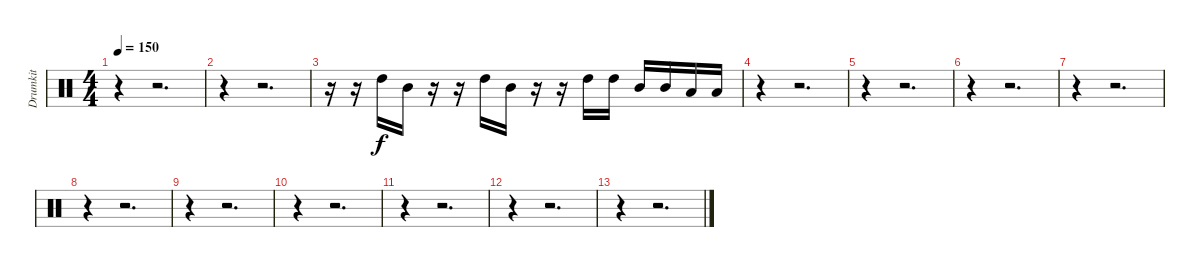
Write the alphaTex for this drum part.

\track ("Drumkit" "Drumkit") {instrument percussion}
\staff {score}
\articulation defaults
\ts (4 4)
\tempo 150
\clef neutral
\ks c
r.4{dy f} r.2{d} |
r.4 r.2{d} |
r.16 r.16 "High Tom (hit)".16 "Mid Tom (hit)".16 r.16 r.16 "High Tom (hit)".16 "Mid Tom (hit)".16 r.16 r.16 "High Tom (hit)".16 "High Tom (hit)".16 "Mid Tom (hit)".16 "Mid Tom (hit)".16 "Low Tom (hit)".16 "Low Tom (hit)".16 |
r.4 r.2{d} |
r.4 r.2{d} |
r.4 r.2{d} |
r.4 r.2{d} |
r.4 r.2{d} |
r.4 r.2{d} |
r.4 r.2{d} |
r.4 r.2{d} |
r.4 r.2{d} |
r.4 r.2{d}
